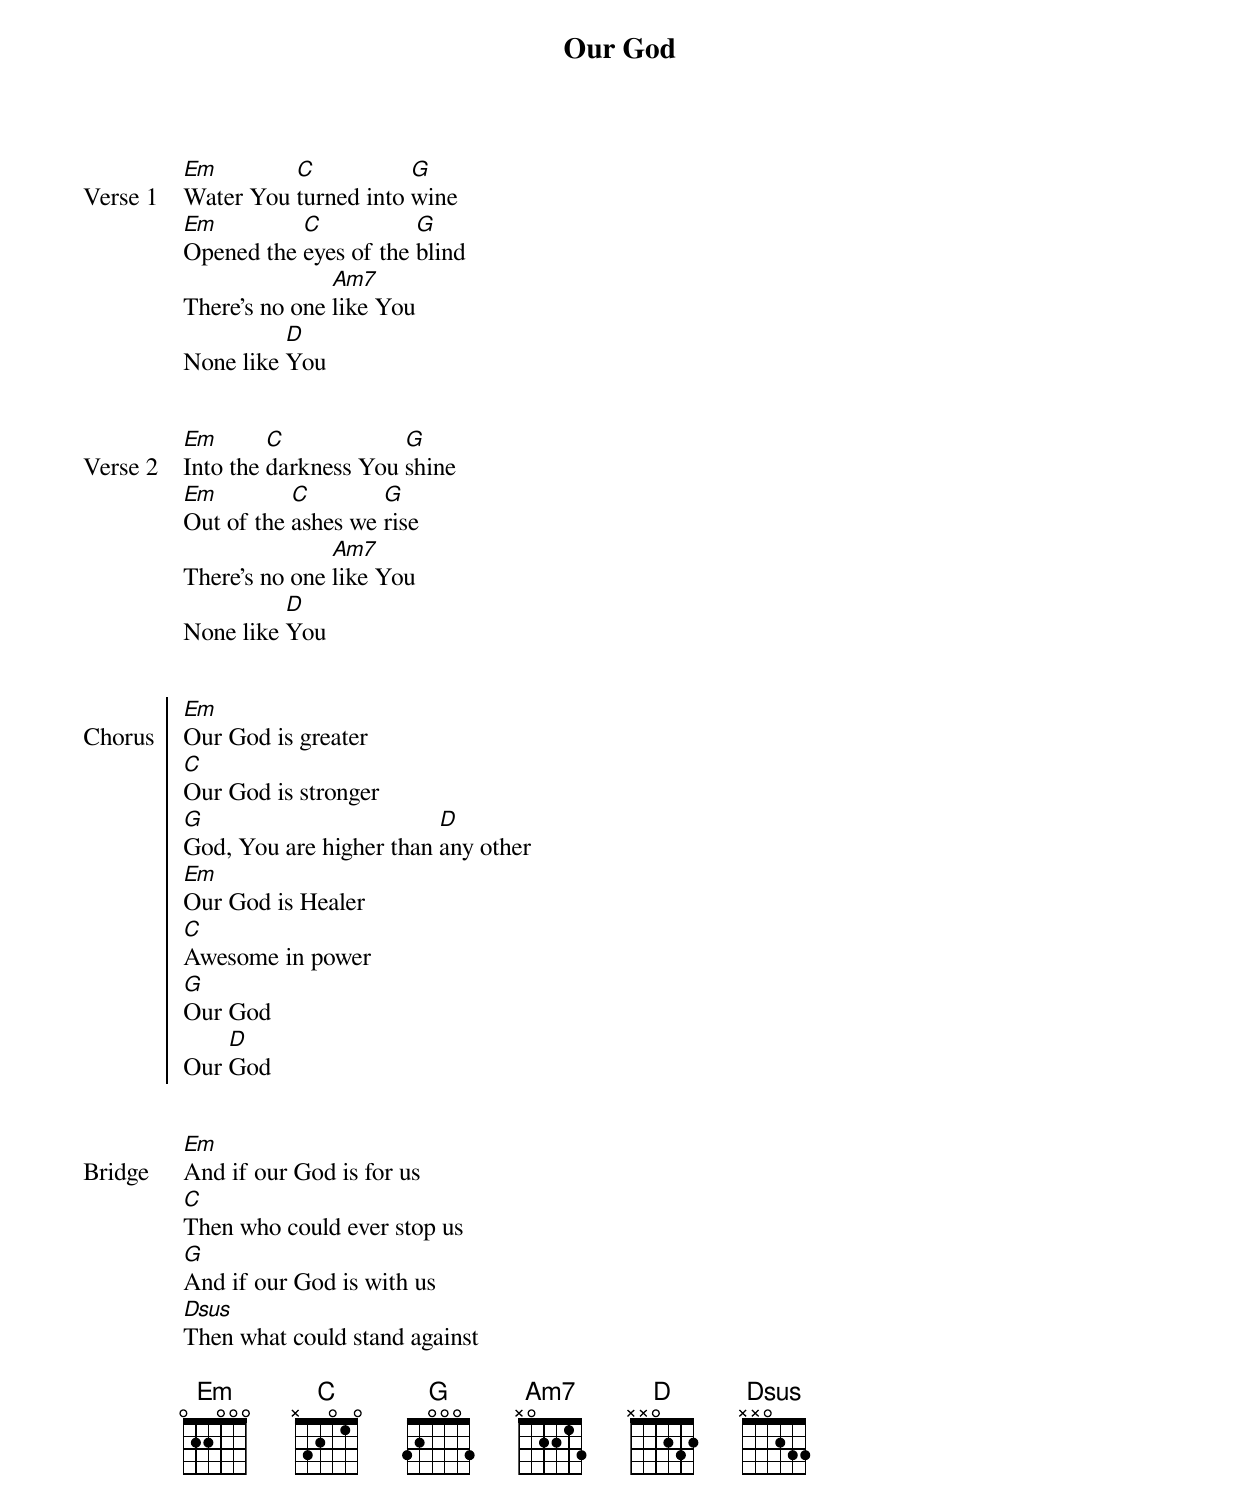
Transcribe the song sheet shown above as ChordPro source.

{title: Our God}
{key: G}
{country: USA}
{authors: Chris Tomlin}
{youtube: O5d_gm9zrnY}
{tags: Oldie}

{start_of_verse: Verse 1}
[Em]Water You [C]turned into [G]wine
[Em]Opened the [C]eyes of the [G]blind
There's no one [Am7]like You
None like [D]You

{end_of_verse}

{start_of_verse: Verse 2}
[Em]Into the [C]darkness You [G]shine
[Em]Out of the [C]ashes we [G]rise
There's no one [Am7]like You
None like [D]You

{end_of_verse}

{start_of_chorus: Chorus}
[Em]Our God is greater
[C]Our God is stronger
[G]God, You are higher than [D]any other
[Em]Our God is Healer
[C]Awesome in power
[G]Our God
Our [D]God

{end_of_chorus}

{start_of_bridge: Bridge}
[Em]And if our God is for us
[C]Then who could ever stop us
[G]And if our God is with us
[Dsus]Then what could stand against

{end_of_bridge}
